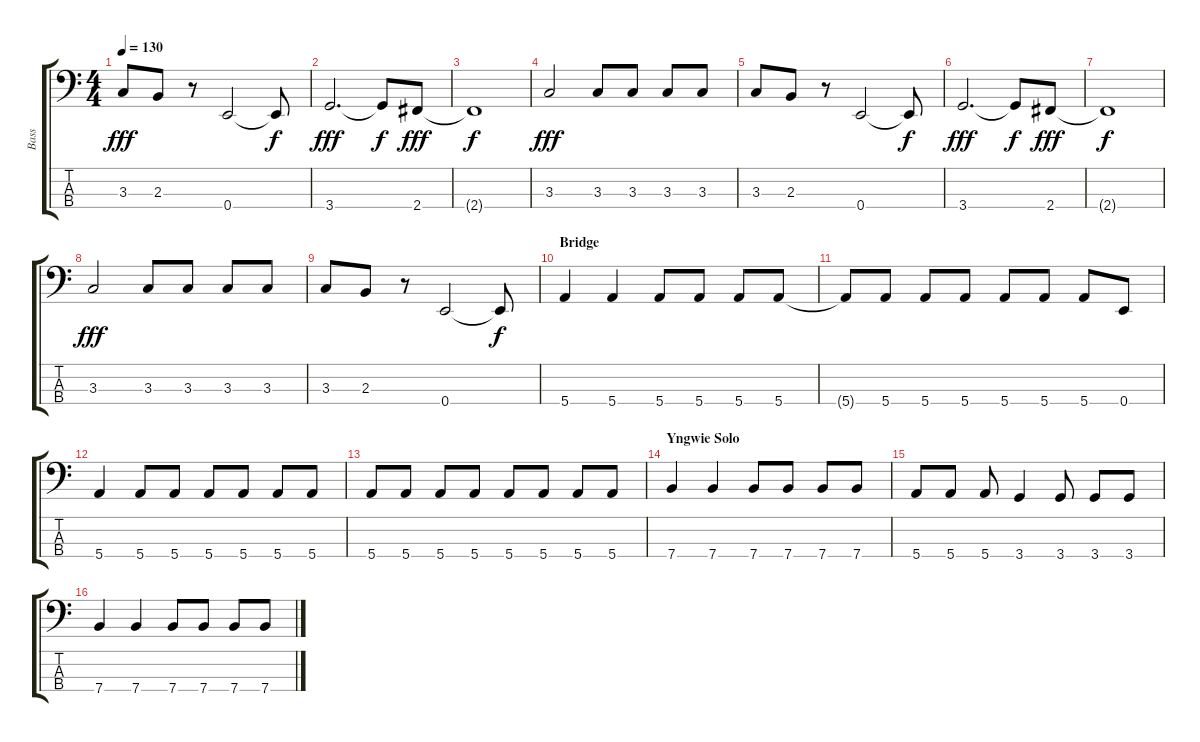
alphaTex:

\track ("Bass" "Bass") {instrument electricbasspick}
\staff {score tabs}
\tuning (G2 D2 A1 E1) {hide}
\ts (4 4)
\tempo 130
\clef f4
\ks c
3.3.8{dy fff} 2.3.8 r.8 0.4.2 0.4{t}.8{dy f} |
3.4.2{d dy fff} 3.4{t}.8{dy f} 2.4.8{dy fff} |
2.4{t}.1{dy f} |
3.3.2{dy fff} 3.3.8 3.3.8 3.3.8 3.3.8 |
3.3.8 2.3.8 r.8 0.4.2 0.4{t}.8{dy f} |
3.4.2{d dy fff} 3.4{t}.8{dy f} 2.4.8{dy fff} |
2.4{t}.1{dy f} |
3.3.2{dy fff} 3.3.8 3.3.8 3.3.8 3.3.8 |
3.3.8 2.3.8 r.8 0.4.2 0.4{t}.8{dy f} |
\section ("" "Bridge")
5.4.4 5.4.4 5.4.8 5.4.8 5.4.8 5.4.8 |
5.4{t}.8 5.4.8 5.4.8 5.4.8 5.4.8 5.4.8 5.4.8 0.4.8 |
5.4.4 5.4.8 5.4.8 5.4.8 5.4.8 5.4.8 5.4.8 |
5.4.8 5.4.8 5.4.8 5.4.8 5.4.8 5.4.8 5.4.8 5.4.8 |
\section ("" "Yngwie Solo")
7.4.4 7.4.4 7.4.8 7.4.8 7.4.8 7.4.8 |
5.4.8 5.4.8 5.4.8 3.4.4 3.4.8 3.4.8 3.4.8 |
7.4.4 7.4.4 7.4.8 7.4.8 7.4.8 7.4.8
